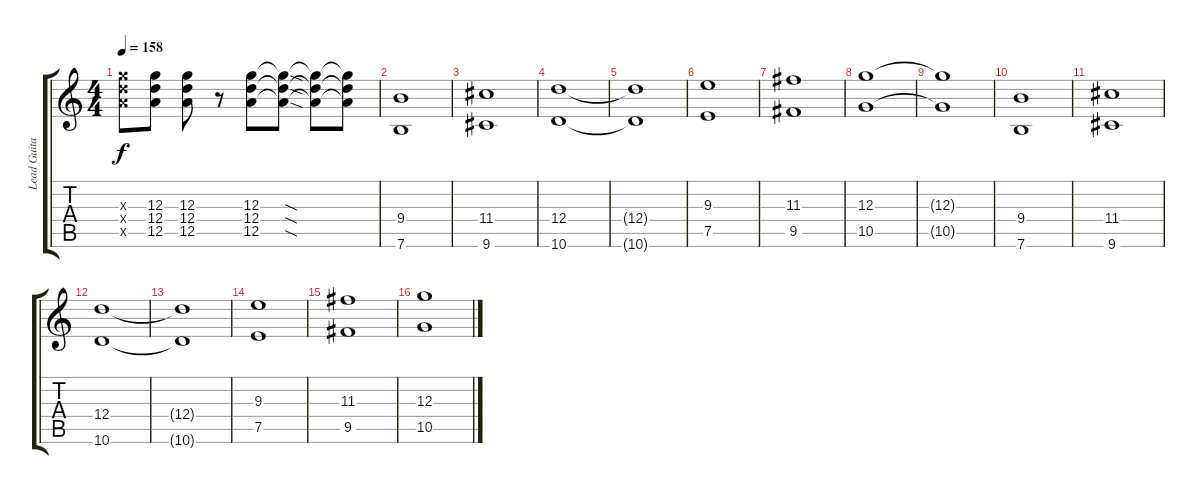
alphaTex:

\track ("Lead Guitar" "Lead Guita") {instrument overdrivenguitar}
\staff {score tabs}
\tuning (E4 B3 G3 D3 A2 E2) {hide}
\ts (4 4)
\tempo 158
\clef g2
\ks c
(12.3{x} 12.4{x} 12.5{x}).8{dy f} (12.3 12.4 12.5).8 (12.3 12.4 12.5).8 r.8 (12.3 12.4 12.5).8 (12.3{sod t} 12.4{sod t} 12.5{sod t}).8 (12.3{t} 12.4{t} 12.5{t}).8 (12.3{t} 12.4{t} 12.5{t}).8 |
(9.4 7.6).1 |
(11.4 9.6).1 |
(12.4 10.6).1 |
(12.4{t} 10.6{t}).1 |
(9.3 7.5).1 |
(11.3 9.5).1 |
(12.3 10.5).1 |
(12.3{t} 10.5{t}).1 |
(9.4 7.6).1 |
(11.4 9.6).1 |
(12.4 10.6).1 |
(12.4{t} 10.6{t}).1 |
(9.3 7.5).1 |
(11.3 9.5).1 |
(12.3 10.5).1
